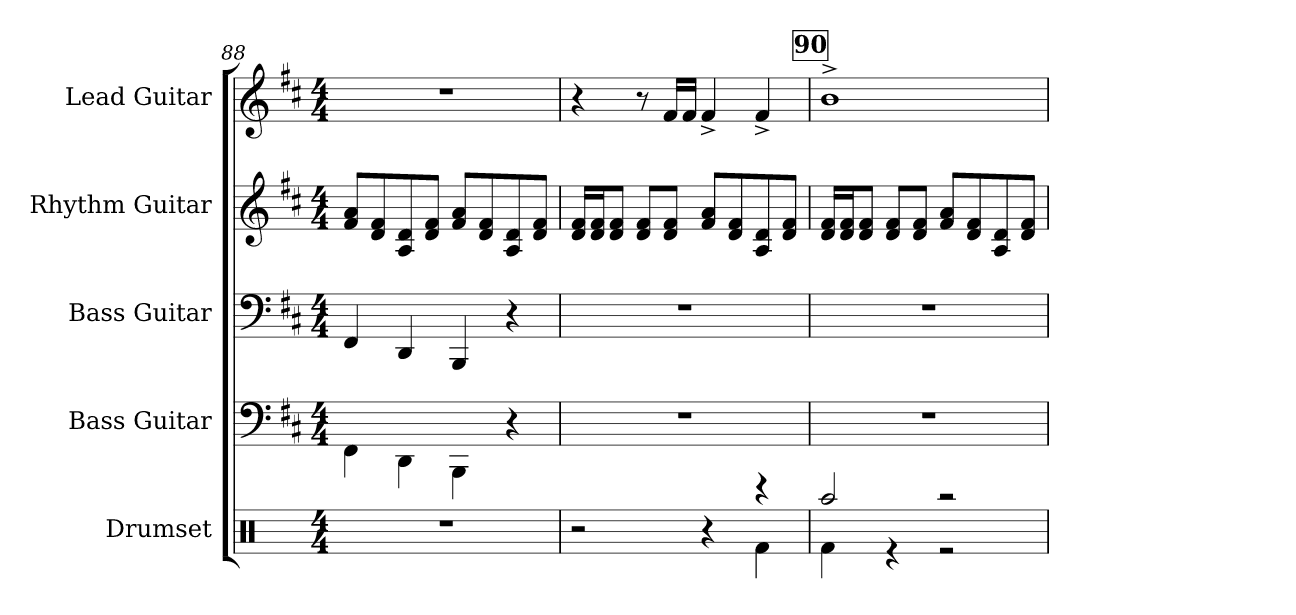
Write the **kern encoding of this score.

**kern	**kern	**kern	**kern	**kern
*part5	*part4	*part3	*part2	*part1
*staff5	*staff4	*staff3	*staff2	*staff1
*I"Drumset	*I"Bass Guitar	*I"Bass Guitar	*I"Rhythm Guitar	*I"Lead Guitar
*I'Drs.	*I'Bass	*I'Bass	*I'Rt.	*I'Ld.
!!LO:LB:g=z
*clefX	*	*clefF4	*clefG2	*clefG2
*k[]	*k[f#c#]	*k[f#c#]	*k[f#c#]	*k[f#c#]
*M4/4	*M4/4	*M4/4	*M4/4	*M4/4
=88	=88	=88	=88	=88
1r	4FF#\	4FF#/	8f#/ 8a/L	1r
.	.	.	8d/ 8f#/	.
.	4DD\	4DD/	8A/ 8d/	.
.	.	.	8d/ 8f#/J	.
.	4BBB\	4BBB/	8f#/ 8a/L	.
.	.	.	8d/ 8f#/	.
.	4r	4r	8A/ 8d/	.
.	.	.	8d/ 8f#/J	.
=89	=89	=89	=89	=89
*^	*	*	*	*
2r	2.ryy	1r	1r	16d/ 16f#/LL	4r
.	.	.	.	16d/ 16f#/J	.
.	.	.	.	8d/ 8f#/J	.
.	.	.	.	8d/ 8f#/L	8r
.	.	.	.	8d/ 8f#/J	16f#/LL
.	.	.	.	.	16f#/JJ
4r	.	.	.	8f#/ 8a/L	4f#^/
.	.	.	.	8d/ 8f#/	.
4r	4Rf\	.	.	8A/ 8d/	4f#^/
.	.	.	.	8d/ 8f#/J	.
!!LO:REH:place=s1:a:B:fs=14:t=90
=90	=90	=90	=90	=90	=90
2Raa/	4Rf\	1r	1r	16d/ 16f#/LL	1b^
.	.	.	.	16d/ 16f#/J	.
.	.	.	.	8d/ 8f#/J	.
.	4r	.	.	8d/ 8f#/L	.
.	.	.	.	8d/ 8f#/J	.
2r	2r	.	.	8f#/ 8a/L	.
.	.	.	.	8d/ 8f#/	.
.	.	.	.	8A/ 8d/	.
.	.	.	.	8d/ 8f#/J	.
*v	*v	*	*	*	*
=	=	=	=	=
*-	*-	*-	*-	*-
